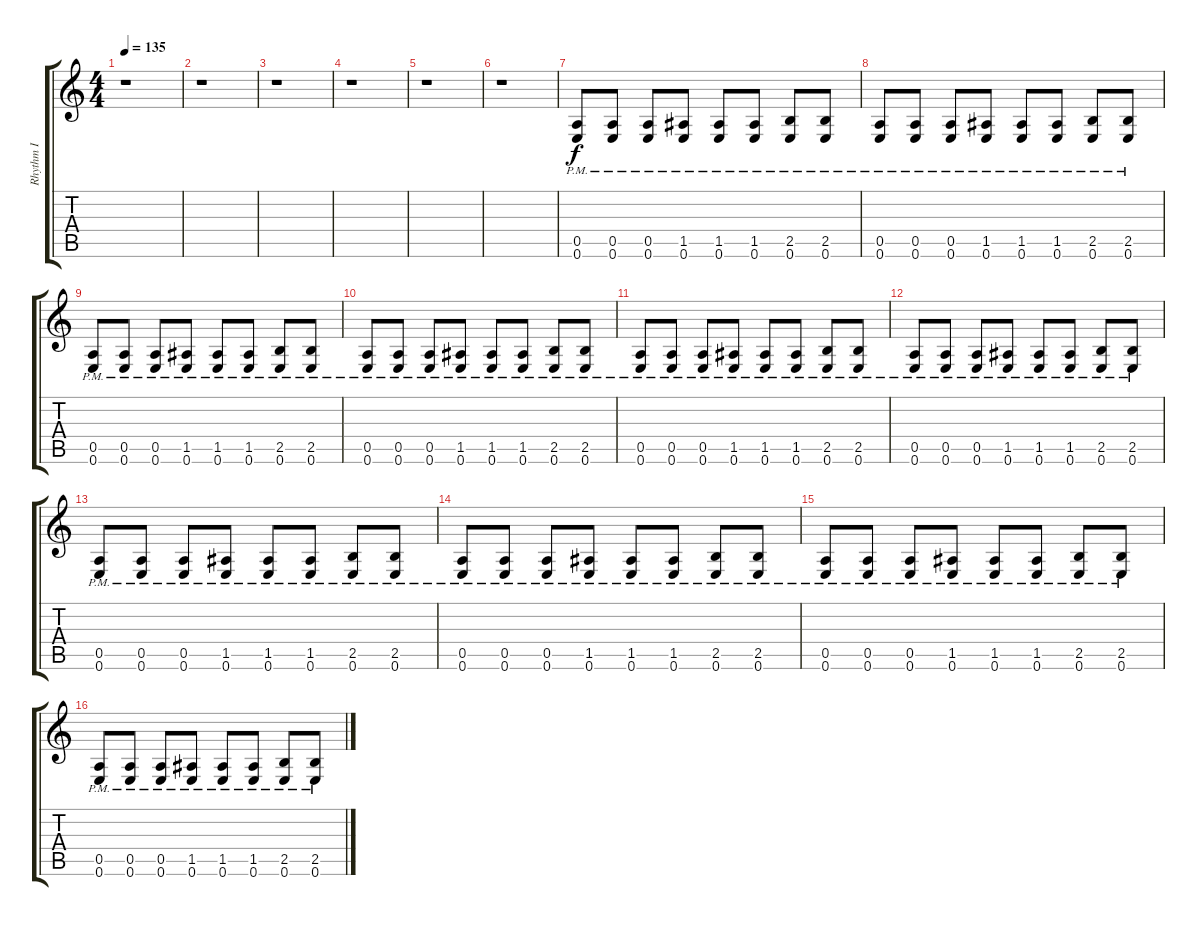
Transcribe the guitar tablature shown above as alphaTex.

\track ("Rhythm I" "Rhythm I") {instrument distortionguitar}
\staff {score tabs}
\tuning (E4 B3 G3 D3 A2 E2) {hide}
\ts (4 4)
\tempo 135
\clef g2
\ks c
r.1{dy f instrument distortionguitar} |
r.1 |
r.1 |
r.1 |
r.1 |
r.1 |
(0.5{pm} 0.6{pm}).8{volume 8 balance 8 instrument electricguitarclean} (0.5{pm} 0.6{pm}).8 (0.5{pm} 0.6{pm}).8 (1.5{pm} 0.6{pm}).8 (1.5{pm} 0.6{pm}).8 (1.5{pm} 0.6{pm}).8 (2.5{pm} 0.6{pm}).8 (2.5{pm} 0.6{pm}).8 |
(0.5{pm} 0.6{pm}).8 (0.5{pm} 0.6{pm}).8 (0.5{pm} 0.6{pm}).8 (1.5{pm} 0.6{pm}).8 (1.5{pm} 0.6{pm}).8 (1.5{pm} 0.6{pm}).8 (2.5{pm} 0.6{pm}).8 (2.5{pm} 0.6{pm}).8 |
(0.5{pm} 0.6{pm}).8 (0.5{pm} 0.6{pm}).8 (0.5{pm} 0.6{pm}).8 (1.5{pm} 0.6{pm}).8 (1.5{pm} 0.6{pm}).8 (1.5{pm} 0.6{pm}).8 (2.5{pm} 0.6{pm}).8 (2.5{pm} 0.6{pm}).8 |
(0.5{pm} 0.6{pm}).8 (0.5{pm} 0.6{pm}).8 (0.5{pm} 0.6{pm}).8 (1.5{pm} 0.6{pm}).8 (1.5{pm} 0.6{pm}).8 (1.5{pm} 0.6{pm}).8 (2.5{pm} 0.6{pm}).8 (2.5{pm} 0.6{pm}).8 |
(0.5{pm} 0.6{pm}).8 (0.5{pm} 0.6{pm}).8 (0.5{pm} 0.6{pm}).8 (1.5{pm} 0.6{pm}).8 (1.5{pm} 0.6{pm}).8 (1.5{pm} 0.6{pm}).8 (2.5{pm} 0.6{pm}).8 (2.5{pm} 0.6{pm}).8 |
(0.5{pm} 0.6{pm}).8 (0.5{pm} 0.6{pm}).8 (0.5{pm} 0.6{pm}).8 (1.5{pm} 0.6{pm}).8 (1.5{pm} 0.6{pm}).8 (1.5{pm} 0.6{pm}).8 (2.5{pm} 0.6{pm}).8 (2.5{pm} 0.6{pm}).8 |
(0.5{pm} 0.6{pm}).8 (0.5{pm} 0.6{pm}).8 (0.5{pm} 0.6{pm}).8 (1.5{pm} 0.6{pm}).8 (1.5{pm} 0.6{pm}).8 (1.5{pm} 0.6{pm}).8 (2.5{pm} 0.6{pm}).8 (2.5{pm} 0.6{pm}).8 |
(0.5{pm} 0.6{pm}).8 (0.5{pm} 0.6{pm}).8 (0.5{pm} 0.6{pm}).8 (1.5{pm} 0.6{pm}).8 (1.5{pm} 0.6{pm}).8 (1.5{pm} 0.6{pm}).8 (2.5{pm} 0.6{pm}).8 (2.5{pm} 0.6{pm}).8 |
(0.5{pm} 0.6{pm}).8 (0.5{pm} 0.6{pm}).8 (0.5{pm} 0.6{pm}).8 (1.5{pm} 0.6{pm}).8 (1.5{pm} 0.6{pm}).8 (1.5{pm} 0.6{pm}).8 (2.5{pm} 0.6{pm}).8 (2.5{pm} 0.6{pm}).8 |
(0.5{pm} 0.6{pm}).8 (0.5{pm} 0.6{pm}).8 (0.5{pm} 0.6{pm}).8 (1.5{pm} 0.6{pm}).8 (1.5{pm} 0.6{pm}).8 (1.5{pm} 0.6{pm}).8 (2.5{pm} 0.6{pm}).8 (2.5{pm} 0.6{pm}).8
